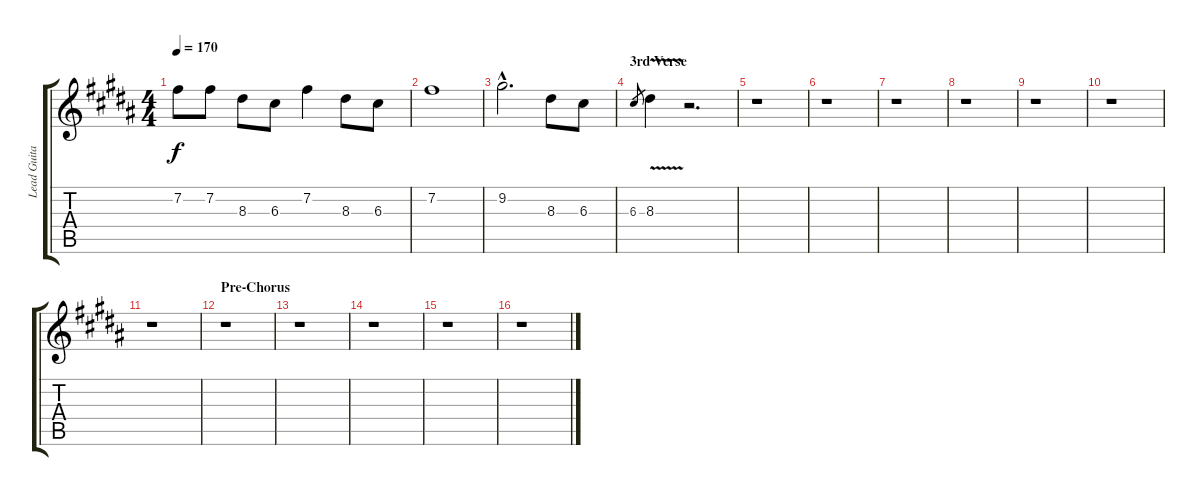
\track ("Lead Guitar" "Lead Guita") {instrument distortionguitar}
\staff {score tabs}
\tuning (E4 B3 G3 D3 A2 E2) {hide}
\ts (4 4)
\tempo 170
\clef g2
\ks b
7.2{t}.8{dy f} 7.2.8 8.3.8 6.3.8 7.2.4 8.3.8 6.3.8 |
7.2.1 |
9.2{hac}.2{d} 8.3.8 6.3.8 |
\section ("" "3rd Verse")
6.3.8{gr} 8.3{v}.4 r.2{d} |
r.1 |
r.1 |
r.1 |
r.1 |
r.1 |
r.1 |
r.1 |
\section ("" "Pre-Chorus")
r.1 |
r.1 |
r.1 |
r.1 |
r.1
